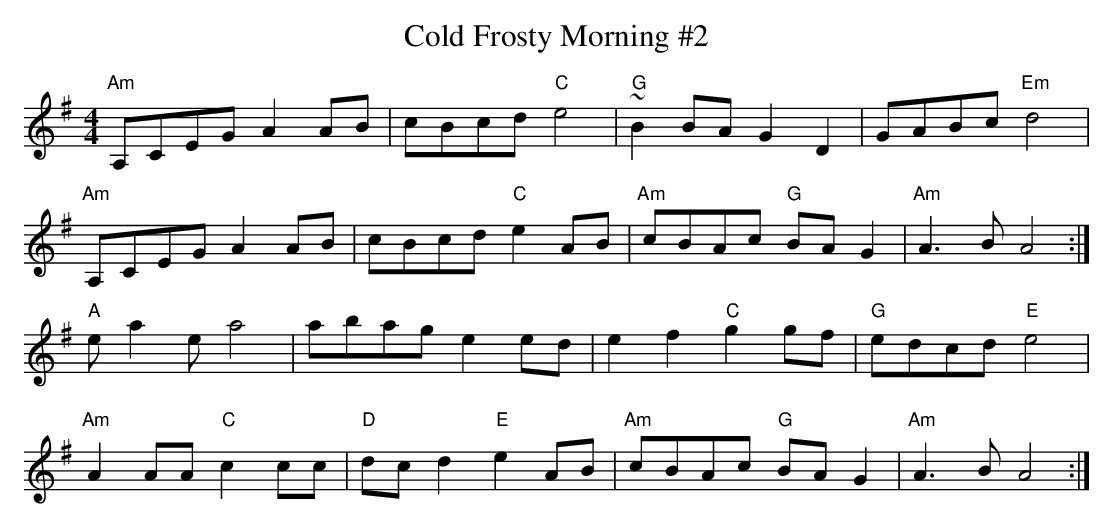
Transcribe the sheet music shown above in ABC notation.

X:1
T:Cold Frosty Morning #2
M:4/4
L:1/8
K:Ador
"Am" A,CEG A2 AB | cBcd "C" e4 | "G" ~B2 BA G2 D2 | GABc "Em" d4 |
"Am" A,CEG A2 AB | cBcd "C" e2 AB | "Am" cBAc "G" BAG2 | "Am" A3B A4 :|
"A" ea2e a4 | abag e2 ed | e2 f2 "C" g2 gf | "G" edcd "E" e4 |
"Am" A2AA "C" c2cc | "D" dcd2 "E" e2 AB | "Am" cBAc "G" BAG2 | "Am" A3B A4 :|
